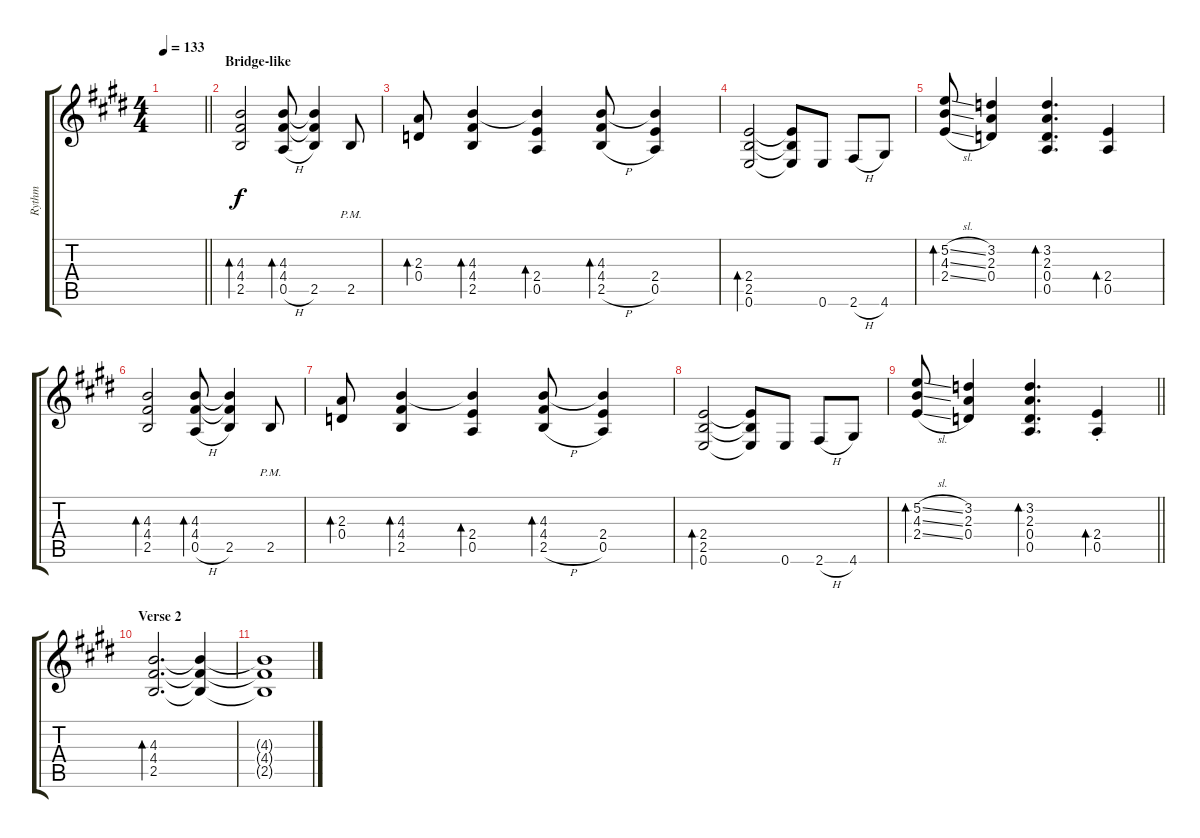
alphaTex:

\track ("Rythm" "Rythm") {instrument overdrivenguitar}
\staff {score tabs}
\tuning (E4 B3 G3 D3 A2 E2) {hide}
\ts (4 4)
\tempo 133
\clef g2
\barLineRight lightlight
\ks e
|
\section ("" "Bridge-like")
(4.3 4.4 2.5).2{bd 60} (4.3 4.4 0.5{h}).8{bd 60} (4.3{t} 4.4{t} 2.5).4 2.5{pm}.8 |
(2.3 0.4).8{bd 60} (4.3 4.4 2.5).4{bd 60} (4.3{t} 2.4 0.5).4{bd 60} (4.3 4.4 2.5{h}).8{bd 60} (4.3{t} 2.4 0.5).4 |
(2.4 2.5 0.6).2{bd 60} (2.4{t} 2.5{t} 0.6{t}).8 0.6.8 2.6{h}.8 4.6.8 |
(5.2{sl} 4.3{sl} 2.4{sl}).8{bd 60} (3.2 2.3 0.4).4 (3.2 2.3 0.4 0.5).4{d bd 60} (2.4 0.5).4{bd 60} |
(4.3 4.4 2.5).2{bd 60} (4.3 4.4 0.5{h}).8{bd 60} (4.3{t} 4.4{t} 2.5).4 2.5{pm}.8 |
(2.3 0.4).8{bd 60} (4.3 4.4 2.5).4{bd 60} (4.3{t} 2.4 0.5).4{bd 60} (4.3 4.4 2.5{h}).8{bd 60} (4.3{t} 2.4 0.5).4 |
(2.4 2.5 0.6).2{bd 60} (2.4{t} 2.5{t} 0.6{t}).8 0.6.8 2.6{h}.8 4.6.8 |
\barLineRight lightlight
(5.2{sl} 4.3{sl} 2.4{sl}).8{bd 60} (3.2 2.3 0.4).4 (3.2 2.3 0.4 0.5).4{d bd 60} (2.4{st} 0.5{st}).4{bd 60} |
\section ("" "Verse 2")
(4.3 4.4 2.5).2{d bd 60 volume 12} (4.3{t} 4.4{t} 2.5{t}).4{volume 2} |
(4.3{t} 4.4{t} 2.5{t}).1
